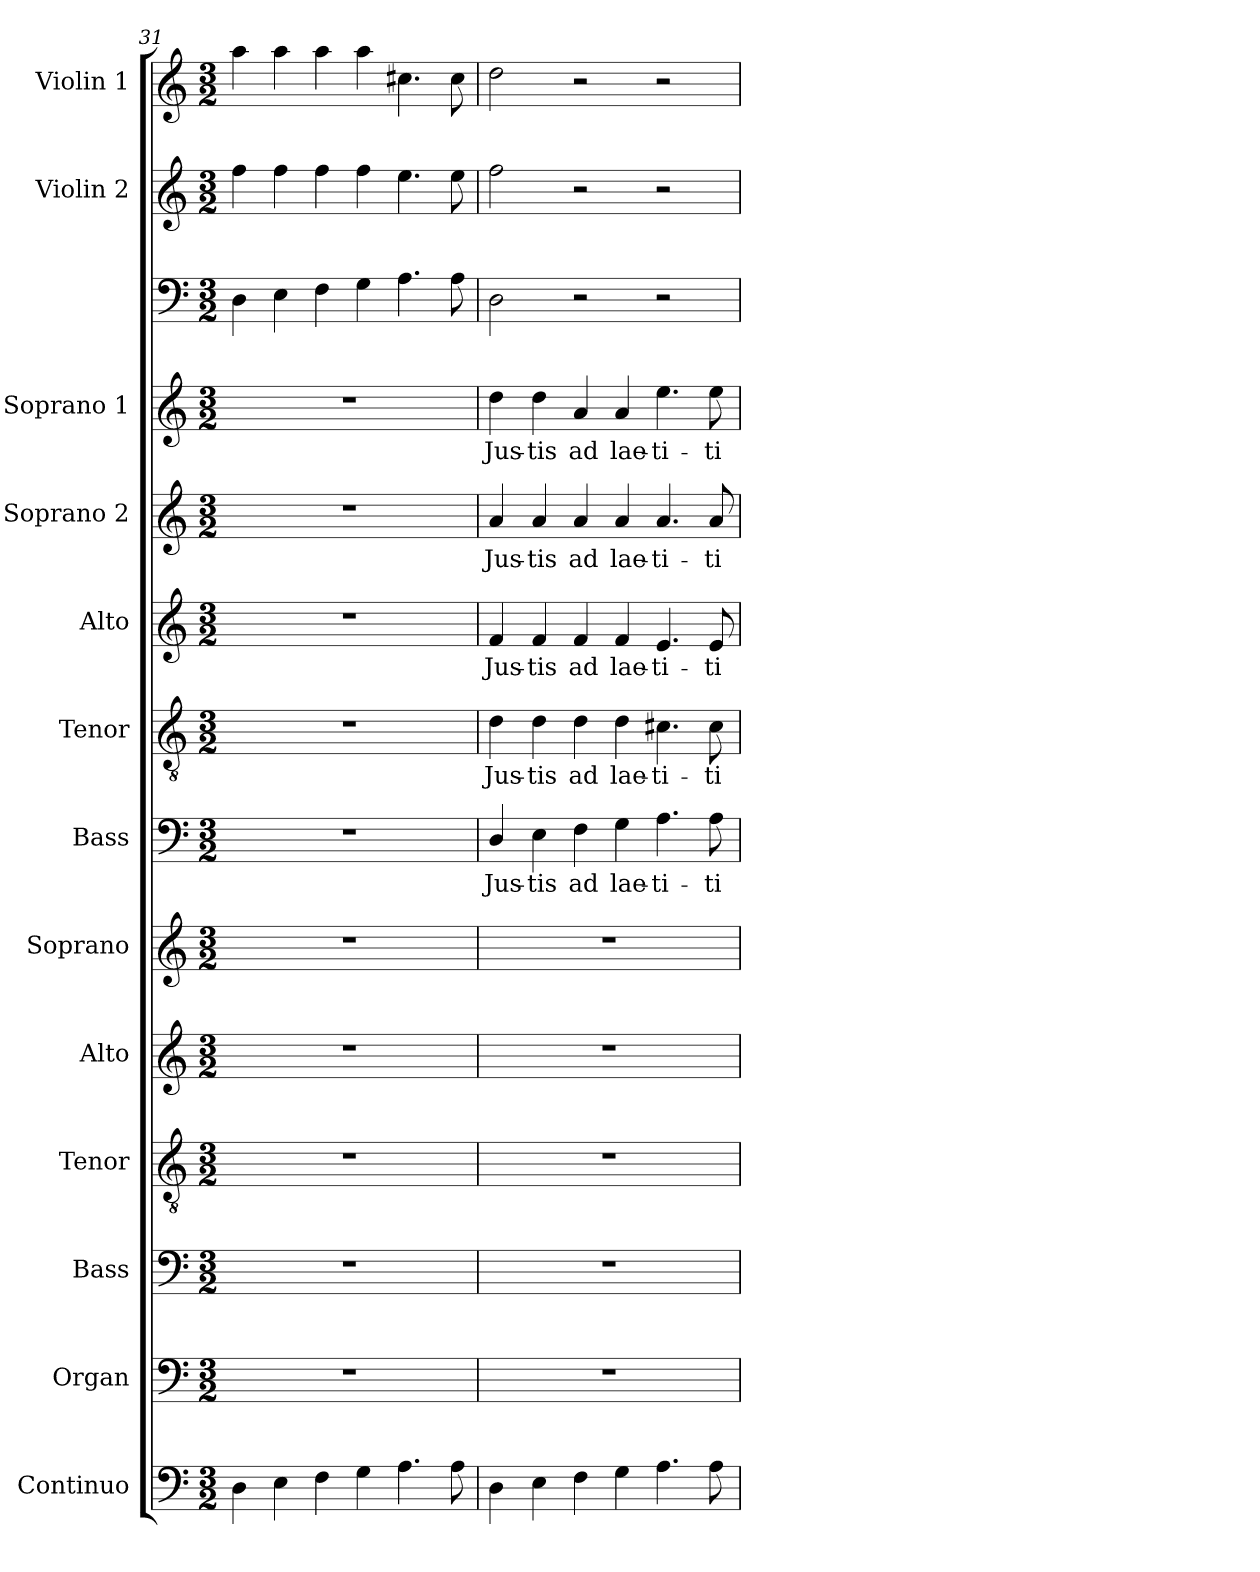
**kern	**kern	**kern	**kern	**kern	**kern	**kern	**text	**kern	**text	**kern	**text	**kern	**text	**kern	**text	**kern	**kern	**kern
*part14	*part13	*part12	*part11	*part10	*part9	*part8	*part8	*part7	*part7	*part6	*part6	*part5	*part5	*part4	*part4	*part3	*part2	*part1
*staff14	*staff13	*staff12	*staff11	*staff10	*staff9	*staff8	*staff8	*staff7	*staff7	*staff6	*staff6	*staff5	*staff5	*staff4	*staff4	*staff3	*staff2	*staff1
*I"Continuo	*I"Organ	*I"Bass	*I"Tenor	*I"Alto	*I"Soprano	*I"Bass	*	*I"Tenor	*	*I"Alto	*	*I"Soprano 2	*	*I"Soprano 1	*	*I""Acc. to violins"	*I"Violin 2	*I"Violin 1
*I'Cont.	*I'Org.	*I'B.	*I'T.	*I'A.	*I'S.	*I'B.	*	*I'T.	*	*I'A.	*	*I'S2.	*	*I'S1.	*	*I'Ac to violins.	*I'Vln. 2	*I'Vln. 1
!!LO:PB:g=z
*clefF4	*clefF4	*clefF4	*clefGv2	*clefG2	*clefG2	*clefF4	*	*clefGv2	*	*clefG2	*	*clefG2	*	*clefG2	*	*clefF4	*clefG2	*clefG2
*	*	*	*ITrd7c12	*	*	*	*	*ITrd7c12	*	*	*	*	*	*	*	*	*	*
*k[]	*k[]	*k[]	*k[]	*k[]	*k[]	*k[]	*	*k[]	*	*k[]	*	*k[]	*	*k[]	*	*k[]	*k[]	*k[]
*C:	*C:	*C:	*C:	*C:	*C:	*C:	*	*C:	*	*C:	*	*C:	*	*C:	*	*C:	*C:	*C:
*M3/2	*M3/2	*M3/2	*M3/2	*M3/2	*M3/2	*M3/2	*	*M3/2	*	*M3/2	*	*M3/2	*	*M3/2	*	*M3/2	*M3/2	*M3/2
=31	=31	=31	=31	=31	=31	=31	=31	=31	=31	=31	=31	=31	=31	=31	=31	=31	=31	=31
!	!LO:N:vis=1	!LO:N:vis=1	!LO:N:vis=1	!LO:N:vis=1	!LO:N:vis=1	!LO:N:vis=1	!	!LO:N:vis=1	!	!LO:N:vis=1	!	!LO:N:vis=1	!	!LO:N:vis=1	!	!	!	!
4Di\	1.r	1.r	1.r	1.r	1.r	1.r	.	1.r	.	1.r	.	1.r	.	1.r	.	4Di\	4ffi\	4aai\
4Ei\	.	.	.	.	.	.	.	.	.	.	.	.	.	.	.	4Ei\	4ffi\	4aai\
4Fi\	.	.	.	.	.	.	.	.	.	.	.	.	.	.	.	4Fi\	4ffi\	4aai\
4Gi\	.	.	.	.	.	.	.	.	.	.	.	.	.	.	.	4Gi\	4ffi\	4aai\
4.Ai\	.	.	.	.	.	.	.	.	.	.	.	.	.	.	.	4.Ai\	4.eei\	4.cc#Xi\
8Ai\	.	.	.	.	.	.	.	.	.	.	.	.	.	.	.	8Ai\	8eei\	8cc#i\
=32	=32	=32	=32	=32	=32	=32	=32	=32	=32	=32	=32	=32	=32	=32	=32	=32	=32	=32
!	!LO:N:vis=1	!LO:N:vis=1	!LO:N:vis=1	!LO:N:vis=1	!LO:N:vis=1	!	!	!	!	!	!	!	!	!	!	!	!	!
!	!	!	!	!	!	!	!LO:LY:b:color=#000000	!	!	!	!	!	!	!	!	!	!	!
!	!	!	!	!	!	!	!	!	!LO:LY:b:color=#000000	!	!	!	!	!	!	!	!	!
!	!	!	!	!	!	!	!	!	!	!	!LO:LY:b:color=#000000	!	!	!	!	!	!	!
!	!	!	!	!	!	!	!	!	!	!	!	!	!LO:LY:b:color=#000000	!	!	!	!	!
!	!	!	!	!	!	!	!	!	!	!	!	!	!	!	!LO:LY:b:color=#000000	!	!	!
4Di\	1.r	1.r	1.r	1.r	1.r	4Di/	Jus-	4Di\	Jus-	4fi/	Jus-	4ai/	Jus-	4ddi\	Jus-	2Di\	2ffi\	2ddi\
!	!	!	!	!	!	!	!LO:LY:b:color=#000000	!	!	!	!	!	!	!	!	!	!	!
!	!	!	!	!	!	!	!	!	!LO:LY:b:color=#000000	!	!	!	!	!	!	!	!	!
!	!	!	!	!	!	!	!	!	!	!	!LO:LY:b:color=#000000	!	!	!	!	!	!	!
!	!	!	!	!	!	!	!	!	!	!	!	!	!LO:LY:b:color=#000000	!	!	!	!	!
!	!	!	!	!	!	!	!	!	!	!	!	!	!	!	!LO:LY:b:color=#000000	!	!	!
4Ei\	.	.	.	.	.	4Ei\	-tis	4Di\	-tis	4fi/	-tis	4ai/	-tis	4ddi\	-tis	.	.	.
!	!	!	!	!	!	!	!LO:LY:b:color=#000000	!	!	!	!	!	!	!	!	!	!	!
!	!	!	!	!	!	!	!	!	!LO:LY:b:color=#000000	!	!	!	!	!	!	!	!	!
!	!	!	!	!	!	!	!	!	!	!	!LO:LY:b:color=#000000	!	!	!	!	!	!	!
!	!	!	!	!	!	!	!	!	!	!	!	!	!LO:LY:b:color=#000000	!	!	!	!	!
!	!	!	!	!	!	!	!	!	!	!	!	!	!	!	!LO:LY:b:color=#000000	!	!	!
4Fi\	.	.	.	.	.	4Fi\	ad	4Di\	ad	4fi/	ad	4ai/	ad	4ai/	ad	2r	2r	2r
!	!	!	!	!	!	!	!LO:LY:b:color=#000000	!	!	!	!	!	!	!	!	!	!	!
!	!	!	!	!	!	!	!	!	!LO:LY:b:color=#000000	!	!	!	!	!	!	!	!	!
!	!	!	!	!	!	!	!	!	!	!	!LO:LY:b:color=#000000	!	!	!	!	!	!	!
!	!	!	!	!	!	!	!	!	!	!	!	!	!LO:LY:b:color=#000000	!	!	!	!	!
!	!	!	!	!	!	!	!	!	!	!	!	!	!	!	!LO:LY:b:color=#000000	!	!	!
4Gi\	.	.	.	.	.	4Gi\	lae-	4Di\	lae-	4fi/	lae-	4ai/	lae-	4ai/	lae-	.	.	.
!	!	!	!	!	!	!	!LO:LY:b:color=#000000	!	!	!	!	!	!	!	!	!	!	!
!	!	!	!	!	!	!	!	!	!LO:LY:b:color=#000000	!	!	!	!	!	!	!	!	!
!	!	!	!	!	!	!	!	!	!	!	!LO:LY:b:color=#000000	!	!	!	!	!	!	!
!	!	!	!	!	!	!	!	!	!	!	!	!	!LO:LY:b:color=#000000	!	!	!	!	!
!	!	!	!	!	!	!	!	!	!	!	!	!	!	!	!LO:LY:b:color=#000000	!	!	!
4.Ai\	.	.	.	.	.	4.Ai\	-ti-	4.C#Xi\	-ti-	4.ei/	-ti-	4.ai/	-ti-	4.eei\	-ti-	2r	2r	2r
!	!	!	!	!	!	!	!LO:LY:b:color=#000000	!	!	!	!	!	!	!	!	!	!	!
!	!	!	!	!	!	!	!	!	!LO:LY:b:color=#000000	!	!	!	!	!	!	!	!	!
!	!	!	!	!	!	!	!	!	!	!	!LO:LY:b:color=#000000	!	!	!	!	!	!	!
!	!	!	!	!	!	!	!	!	!	!	!	!	!LO:LY:b:color=#000000	!	!	!	!	!
!	!	!	!	!	!	!	!	!	!	!	!	!	!	!	!LO:LY:b:color=#000000	!	!	!
8Ai\	.	.	.	.	.	8Ai\	-ti-	8C#i\	-ti-	8ei/	-ti-	8ai/	-ti-	8eei\	-ti-	.	.	.
=	=	=	=	=	=	=	=	=	=	=	=	=	=	=	=	=	=	=
*-	*-	*-	*-	*-	*-	*-	*-	*-	*-	*-	*-	*-	*-	*-	*-	*-	*-	*-
